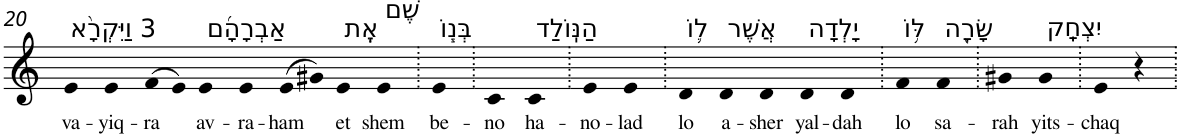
**kern	**text
*part1	*part1
*staff1	*staff1
*I"Piano	*
*I'Pno	*
!!LO:PB:g=z
*clefG2	*
*k[]	*
=20	=20
!LO:TX:a:t=3 וַיִּקְרָ֨א	!
!	!LO:LY:b
4e	va-
!	!LO:LY:b
4e	-yiq-
!	!LO:LY:b
(>8f	-ra
8e)	.
!LO:TX:a:t=אַבְרָהָ֜ם	!
!	!LO:LY:b
4e	av-
!	!LO:LY:b
4e	-ra-
!	!LO:LY:b
(>8e	-ham
8g#X)	.
!LO:TX:a:t=אֶֽת	!
!	!LO:LY:b
4e	et
!LO:TX:a:t=שֶׁם	!
!	!LO:LY:b
4e	shem
=21.	=21.
!LO:TX:a:t=בְּנ֧וֹ	!
!	!LO:LY:b
4e	be-
=22.	=22.
!	!LO:LY:b
4c	-no
!LO:TX:a:t=הַנּֽוֹלַד	!
!	!LO:LY:b
4c	ha-
=23.	=23.
!	!LO:LY:b
4e	-no-
!	!LO:LY:b
4e	-lad
=24.	=24.
!LO:TX:a:t=ל֛וֹ	!
!	!LO:LY:b
4d	lo
!LO:TX:a:t=אֲשֶׁר	!
!	!LO:LY:b
4d	a-
!	!LO:LY:b
4d	-sher
!LO:TX:a:t=יָלְדָה	!
!	!LO:LY:b
4d	yal-
!	!LO:LY:b
4d	-dah
=25.	=25.
!LO:TX:a:t=לּ֥וֹ	!
!	!LO:LY:b
4f	lo
!LO:TX:a:t=שָׂרָ֖ה	!
!	!LO:LY:b
4f	sa-
=26.	=26.
!	!LO:LY:b
4g#X	-rah
!LO:TX:a:t=יִצְחָֽק	!
!	!LO:LY:b
4g#	yits-
=27.	=27.
!	!LO:LY:b
4e	-chaq
4r	.
=.	=.
*-	*-
